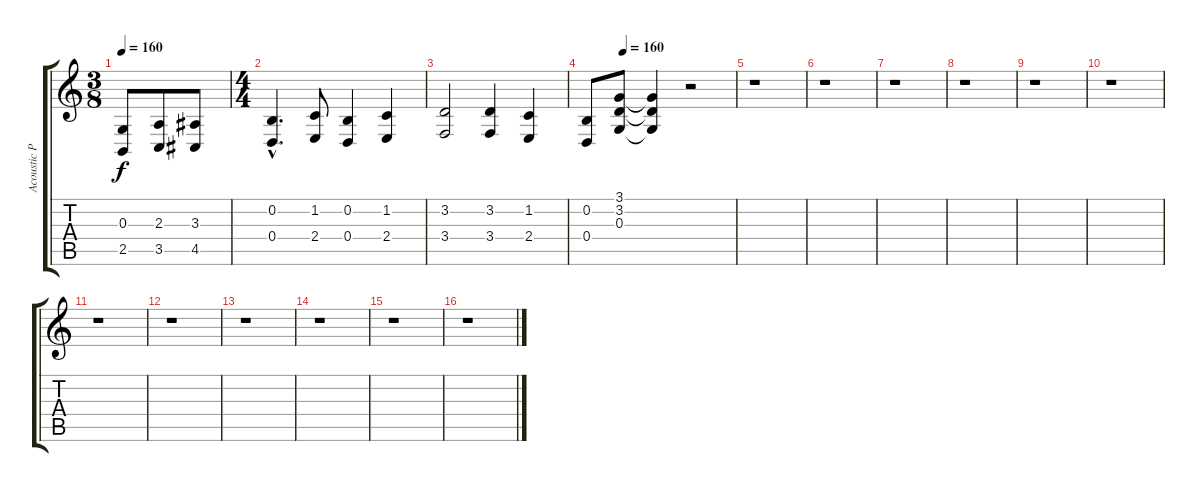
\track ("Acoustic Piano" "Acoustic P") {instrument electricgrandpiano}
\staff {score tabs}
\tuning (E4 B3 G3 D3 A2 E2) {hide}
\ts (3 8)
\tempo 160
\tempo 100
\tempo 160
\clef g2
\ks c
(0.3 2.5).8{dy f instrument electricgrandpiano} (2.3 3.5).8 (3.3 4.5).8 |
\ts (4 4)
(0.2{hac} 0.4{hac}).4{d} (1.2 2.4).8 (0.2 0.4).4 (1.2 2.4).4 |
(3.2 3.4).2 (3.2 3.4).4 (1.2 2.4).4 |
\tempo (160 0.25)
(0.2 0.4).8 (3.1 3.2 0.3).8 (3.1{t} 3.2{t} 0.3{t}).4 r.2 |
r.1 |
r.1 |
r.1 |
r.1 |
r.1 |
r.1 |
r.1 |
r.1 |
r.1 |
r.1 |
r.1 |
r.1
